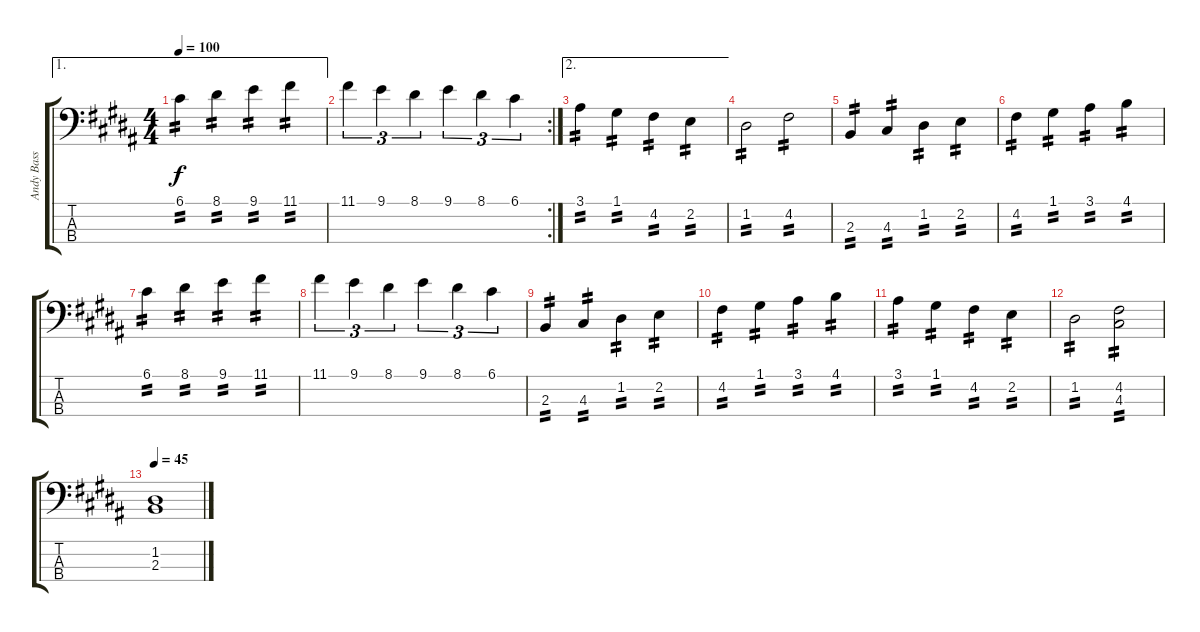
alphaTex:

\track ("Andy Bass" "Andy Bass") {instrument electricbassfinger}
\staff {score tabs}
\tuning (G2 D2 A1 E1) {hide}
\ae 1
\ts (4 4)
\tempo 100
\clef f4
\ks b
6.1.4{tp 2 dy f} 8.1.4{tp 2} 9.1.4{tp 2} 11.1.4{tp 2} |
\rc 2
11.1.4{tu (3 2)} 9.1.4{tu (3 2)} 8.1.4{tu (3 2)} 9.1.4{tu (3 2)} 8.1.4{tu (3 2)} 6.1.4{tu (3 2)} |
\ae 2
3.1.4{tp 2} 1.1.4{tp 2} 4.2.4{tp 2} 2.2.4{tp 2} |
1.2.2{tp 2} 4.2.2{tp 2} |
2.3.4{tp 2} 4.3.4{tp 2} 1.2.4{tp 2} 2.2.4{tp 2} |
4.2.4{tp 2} 1.1.4{tp 2} 3.1.4{tp 2} 4.1.4{tp 2} |
6.1.4{tp 2} 8.1.4{tp 2} 9.1.4{tp 2} 11.1.4{tp 2} |
11.1.4{tu (3 2)} 9.1.4{tu (3 2)} 8.1.4{tu (3 2)} 9.1.4{tu (3 2)} 8.1.4{tu (3 2)} 6.1.4{tu (3 2)} |
2.3.4{tp 2} 4.3.4{tp 2} 1.2.4{tp 2} 2.2.4{tp 2} |
4.2.4{tp 2} 1.1.4{tp 2} 3.1.4{tp 2} 4.1.4{tp 2} |
3.1.4{tp 2} 1.1.4{tp 2} 4.2.4{tp 2} 2.2.4{tp 2} |
1.2.2{tp 2} (4.2 4.3).2{tp 2} |
\tempo 45
(1.2 2.3).1
